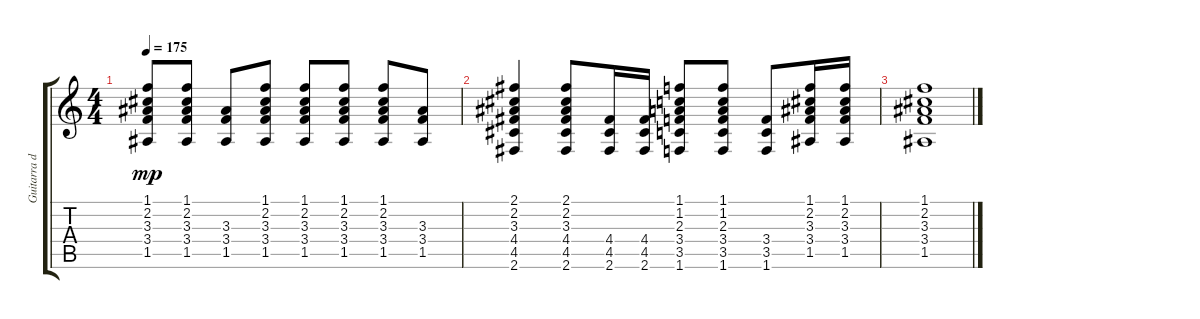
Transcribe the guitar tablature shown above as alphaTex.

\track ("Guitarra de Apoyo" "Guitarra d") {instrument distortionguitar}
\staff {score tabs}
\tuning (E4 B3 G3 D3 A2 E2) {hide}
\ts (4 4)
\tempo 175
\clef g2
\ks c
(1.1 2.2 3.3 3.4 1.5).8{dy mp} (1.1 2.2 3.3 3.4 1.5).8 (3.3 3.4 1.5).8 (1.1 2.2 3.3 3.4 1.5).8 (1.1 2.2 3.3 3.4 1.5).8 (1.1 2.2 3.3 3.4 1.5).8 (1.1 2.2 3.3 3.4 1.5).8 (3.3 3.4 1.5).8 |
(2.1 2.2 3.3 4.4 4.5 2.6).4 (2.1 2.2 3.3 4.4 4.5 2.6).8 (4.4 4.5 2.6).16 (4.4 4.5 2.6).16 (1.1 1.2 2.3 3.4 3.5 1.6).8 (1.1 1.2 2.3 3.4 3.5 1.6).8 (3.4 3.5 1.6).8 (1.1 2.2 3.3 3.4 1.5).16 (1.1 2.2 3.3 3.4 1.5).16 |
(1.1 2.2 3.3 3.4 1.5).1
